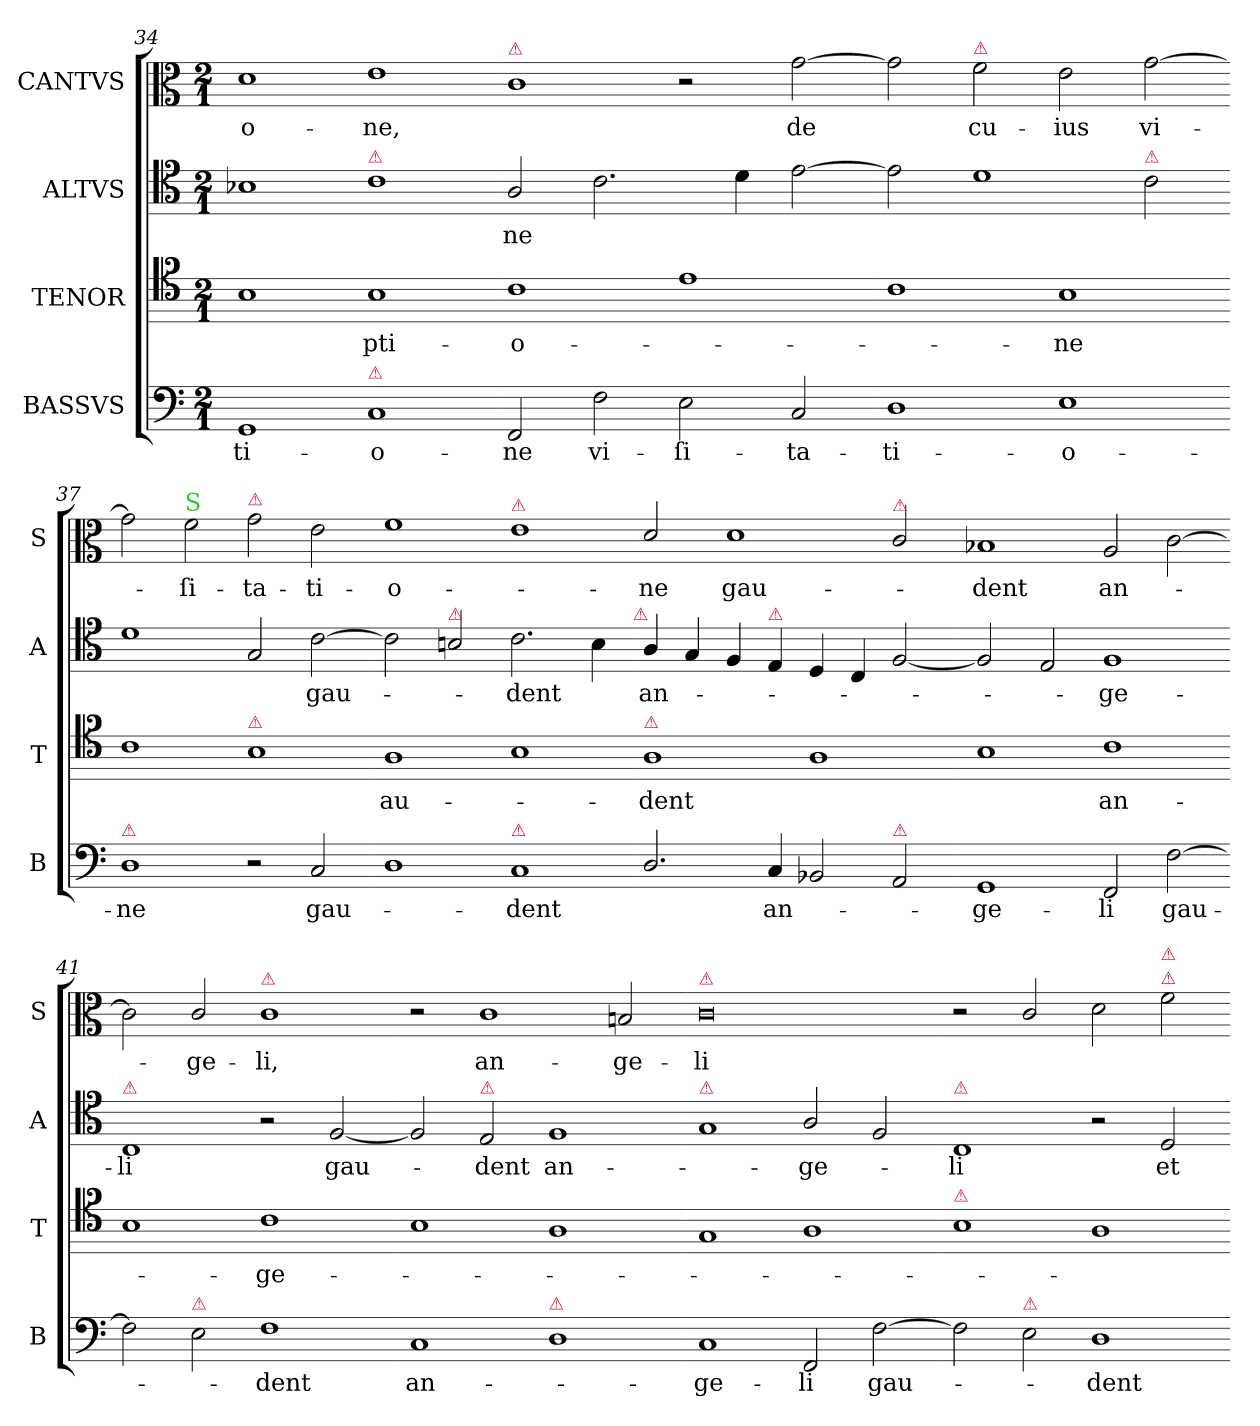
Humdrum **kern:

**kern	**text	**kern	**text	**kern	**text	**kern	**text
*part4	*part4	*part3	*part3	*part2	*part2	*part1	*part1
*staff4	*staff4	*staff3	*staff3	*staff2	*staff2	*staff1	*staff1
*I"BASSVS	*	*I"TENOR	*	*I"ALTVS	*	*I"CANTVS	*
*I'B	*	*I'T	*	*I'A	*	*I'S	*
*clefF4	*	*clefC5	*	*clefC4	*	*clefC3	*
*k[]	*	*k[]	*	*k[]	*	*k[]	*
*D:dor	*	*D:dor	*	*D:dor	*	*D:dor	*
*M2/1	*	*M2/1	*	*M2/1	*	*M2/1	*
=34	=34	=34	=34	=34	=34	=34	=34
1GG	-ti-	1G	.	1B-	.	1d	-o-
!	!	!	!	!LO:TX:a:color=crimson:t=⚠	!	!	!
!LO:TX:a:color=crimson:t=⚠	!	!	!	!	!	!	!
1C	-o-	1G	-pti-	1c	.	1e	-ne,
=35-	=35-	=35-	=35-	=35-	=35-	=35-	=35-
!	!	!	!	!	!	!LO:TX:a:color=crimson:t=⚠	!
2FF/	-ne	1A	-o-	2A/	-ne	1c	.
!	!LO:LY:i	!	!	!	!	!	!
2F\	vi-	.	.	2.c\	.	.	.
!	!LO:LY:i	!	!	!	!	!	!
2E\	-ſi-	1c	.	.	.	2r	.
.	.	.	.	4d\	.	.	.
!	!LO:LY:i	!	!	!	!	!	!LO:LY:i
2C/	-ta-	.	.	[2e\	.	[2g\	de
=36-	=36-	=36-	=36-	=36-	=36-	=36-	=36-
!	!LO:LY:i	!	!	!	!	!	!
1D	-ti-	1A	.	2e\]	.	2g\]	.
!	!	!	!	!	!	!LO:TX:a:color=crimson:t=⚠	!
!	!	!	!	!	!	!	!LO:LY:i
.	.	.	.	1d	.	2f\	cu-
!	!LO:LY:i	!	!	!	!	!	!LO:LY:i
1E	-o-	1G	-ne	.	.	2e\	-ius
!	!	!	!	!LO:TX:a:color=crimson:t=⚠	!	!	!
!	!	!	!	!	!	!	!LO:LY:i
.	.	.	.	2c\	.	[2g\	vi-
=37-	=37-	=37-	=37-	=37-	=37-	=37-	=37-
!LO:TX:a:color=crimson:t=⚠	!	!	!	!	!	!	!
!	!LO:LY:i	!	!	!	!	!	!
1D	-ne	1A	.	1d	.	2g\]	.
!	!	!	!	!	!	!LO:TX:a:color=limegreen:t=S	!
!	!	!	!	!	!	!	!LO:LY:i
.	.	.	.	.	.	2f\	-ſi-
!	!	!	!	!	!	!LO:TX:a:color=crimson:t=⚠	!
!	!	!LO:TX:a:color=crimson:t=⚠	!	!	!	!	!
!	!	!	!	!	!	!	!LO:LY:i
2r	.	1G	.	2G/	.	2g\	-ta-
!	!	!	!	!	!	!	!LO:LY:i
2C/	gau-	.	.	[2c\	gau-	2e\	-ti-
=38-	=38-	=38-	=38-	=38-	=38-	=38-	=38-
!	!	!	!	!	!	!	!LO:LY:i
1D	.	1F	au-	2c\]	.	1f	-o-
!	!	!	!	!LO:TX:a:color=crimson:t=⚠	!	!	!
.	.	.	.	2Bn/	.	.	.
!	!	!	!	!	!	!LO:TX:a:color=crimson:t=⚠	!
!LO:TX:a:color=crimson:t=⚠	!	!	!	!	!	!	!
1C	-dent	1G	.	2.c\	-dent	1e	.
.	.	.	.	4B\	.	.	.
!	!	!	!	!LO:TX:a:color=crimson:t=⚠	!	!	!
=39-	=39-	=39-	=39-	=39-	=39-	=39-	=39-
!	!	!LO:TX:a:color=crimson:t=⚠	!	!	!	!	!
!	!	!	!	!	!	!	!LO:LY:i
2.D/	.	1F	-dent	4A/	an-	2d/	-ne
.	.	.	.	4G/	.	.	.
.	.	.	.	4F/	.	1d	gau-
!	!	!	!	!LO:TX:a:color=crimson:t=⚠	!	!	!
4C/	an-	.	.	4E/	.	.	.
2BB-X/	.	1F	.	4D/	.	.	.
.	.	.	.	4C/	.	.	.
!	!	!	!	!	!	!LO:TX:a:color=crimson:t=⚠	!
!LO:TX:a:color=crimson:t=⚠	!	!	!	!	!	!	!
2AA/	.	.	.	[2F/	.	2c/	.
=40-	=40-	=40-	=40-	=40-	=40-	=40-	=40-
1GG	-ge-	1G	.	2F/]	.	1B-X	-dent
.	.	.	.	2E/	.	.	.
2FF/	-li	1A	an-	1F	-ge-	2A/	an-
!	!LO:LY:i	!	!	!	!	!	!
[2F\	gau-	.	.	.	.	[2c\	.
=41-	=41-	=41-	=41-	=41-	=41-	=41-	=41-
!	!	!	!	!LO:TX:a:color=crimson:t=⚠	!	!	!
2F\]	.	1G	.	1C	-li	2c\]	.
!LO:TX:a:color=crimson:t=⚠	!	!	!	!	!	!	!
2E\	.	.	.	.	.	2c/	-ge-
!	!	!	!	!	!	!LO:TX:a:color=crimson:t=⚠	!
!	!LO:LY:i	!	!	!	!	!	!
1F	-dent	1A	-ge-	2r	.	1c	-li,
!	!	!	!	!	!LO:LY:i	!	!
.	.	.	.	[2F/	gau-	.	.
=42-	=42-	=42-	=42-	=42-	=42-	=42-	=42-
!	!LO:LY:i	!	!	!	!	!	!
1C	an-	1G	.	2F/]	.	2r	.
!	!	!	!	!LO:TX:a:color=crimson:t=⚠	!	!	!
!	!	!	!	!	!LO:LY:i	!	!LO:LY:i
.	.	.	.	2E/	-dent	1c	an-
!LO:TX:a:color=crimson:t=⚠	!	!	!	!	!	!	!
!	!	!	!	!	!LO:LY:i	!	!
1D	.	1F	.	1F	an-	.	.
!	!	!	!	!	!	!	!LO:LY:i
.	.	.	.	.	.	2Bn/	-ge-
=43-	=43-	=43-	=43-	=43-	=43-	=43-	=43-
!	!	!	!	!	!	!LO:TX:a:color=crimson:t=⚠	!
!	!	!	!	!LO:TX:a:color=crimson:t=⚠	!	!	!
!	!LO:LY:i	!	!	!	!	!	!LO:LY:i
1C	-ge-	1E	.	1G	.	0c	-li
!	!LO:LY:i	!	!	!	!LO:LY:i	!	!
2FF/	-li	1F	.	2A/	-ge-	.	.
!	!LO:LY:i	!	!	!	!	!	!
[2F\	gau-	.	.	2F/	.	.	.
=44-	=44-	=44-	=44-	=44-	=44-	=44-	=44-
!	!	!	!	!LO:TX:a:color=crimson:t=⚠	!	!	!
!	!	!LO:TX:a:color=crimson:t=⚠	!	!	!	!	!
!	!	!	!	!	!LO:LY:i	!	!
2F\]	.	1G	.	1C	-li	2r	.
!LO:TX:a:color=crimson:t=⚠	!	!	!	!	!	!	!
2E\	.	.	.	.	.	2c/	.
!	!LO:LY:i	!	!	!	!	!	!
1D	-dent	1F	.	2r	.	2d\	.
!	!	!	!	!	!	!LO:TX:a:color=crimson:t=⚠	!
!	!	!	!	!	!	!LO:TX:a:color=crimson:t=⚠	!
.	.	.	.	2D/	et	2f\	.
=-	=-	=-	=-	=-	=-	=-	=-
*-	*-	*-	*-	*-	*-	*-	*-
